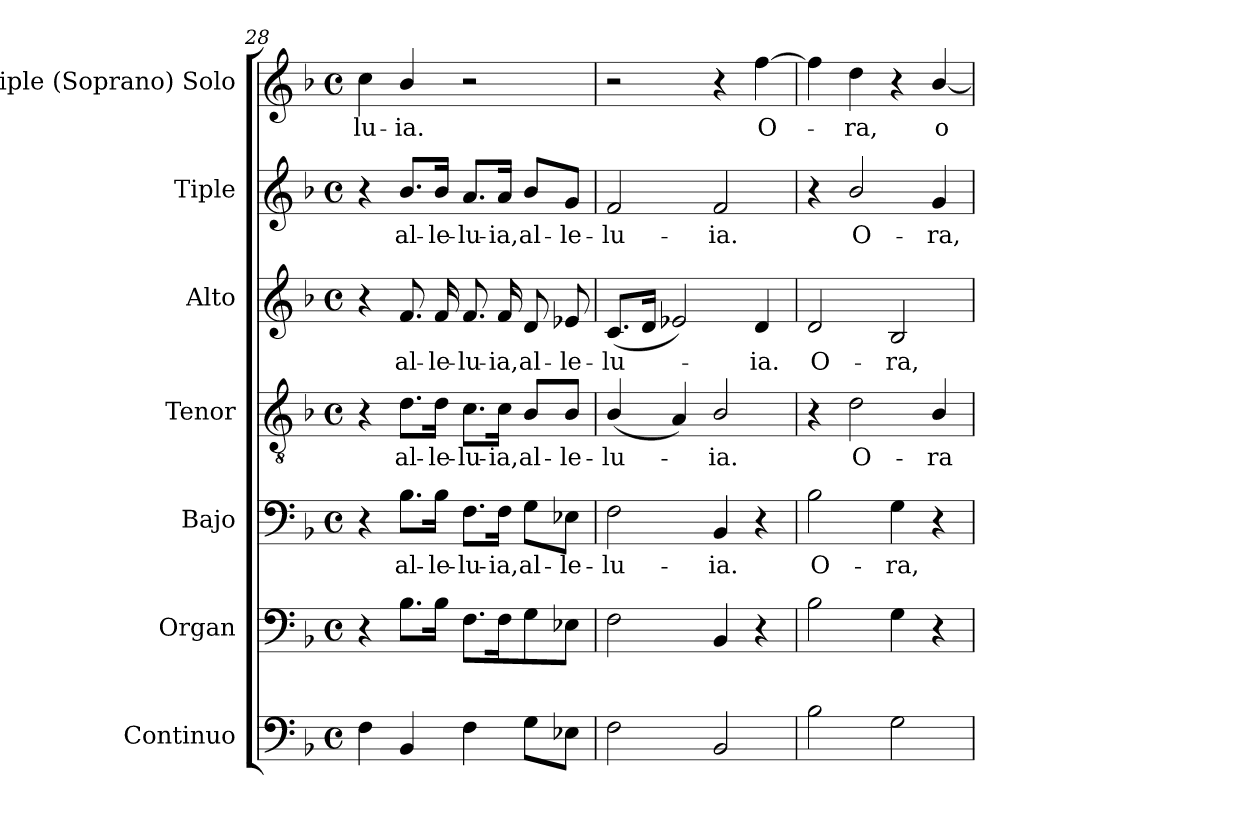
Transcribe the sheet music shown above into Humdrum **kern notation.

**kern	**kern	**kern	**text	**kern	**text	**kern	**text	**kern	**text	**kern	**text
*part7	*part6	*part5	*part5	*part4	*part4	*part3	*part3	*part2	*part2	*part1	*part1
*staff7	*staff6	*staff5	*staff5	*staff4	*staff4	*staff3	*staff3	*staff2	*staff2	*staff1	*staff1
*I"Continuo	*I"Organ	*I"Bajo	*	*I"Tenor	*	*I"Alto	*	*I"Tiple	*	*I"Tiple (Soprano) Solo	*
*I'Cont.	*I'Organ	*I'B.	*	*I'T.	*	*I'A.	*	*	*	*I'S. Solo	*
*clefF4	*clefF4	*clefF4	*	*clefGv2	*	*clefG2	*	*clefG2	*	*clefG2	*
*	*	*	*	*ITrd7c12	*	*	*	*	*	*	*
*k[b-]	*k[b-]	*k[b-]	*	*k[b-]	*	*k[b-]	*	*k[b-]	*	*k[b-]	*
*F:	*F:	*F:	*	*F:	*	*F:	*	*F:	*	*F:	*
*M4/4	*M4/4	*M4/4	*	*M4/4	*	*M4/4	*	*M4/4	*	*M4/4	*
*met(c)	*met(c)	*met(c)	*	*met(c)	*	*met(c)	*	*met(c)	*	*met(c)	*
=28	=28	=28	=28	=28	=28	=28	=28	=28	=28	=28	=28
!	!	!	!	!	!	!	!	!	!	!	!LO:LY:b:color=#000000
4Fi\	4r	4r	.	4r	.	4r	.	4r	.	4cci\	-lu-
!	!	!	!LO:LY:b:color=#000000	!	!	!	!	!	!	!	!
!	!	!	!	!	!LO:LY:b:color=#000000	!	!	!	!	!	!
!	!	!	!	!	!	!	!LO:LY:b:color=#000000	!	!	!	!
!	!	!	!	!	!	!	!	!	!LO:LY:b:color=#000000	!	!
!	!	!	!	!	!	!	!	!	!	!	!LO:LY:b:color=#000000
4BB-i/	8.B-i\L	8.B-i\L	al-	8.Di\L	al-	8.fi/	al-	8.b-i/L	al-	4b-i/	-ia.
!	!	!	!LO:LY:b:color=#000000	!	!	!	!	!	!	!	!
!	!	!	!	!	!LO:LY:b:color=#000000	!	!	!	!	!	!
!	!	!	!	!	!	!	!LO:LY:b:color=#000000	!	!	!	!
!	!	!	!	!	!	!	!	!	!LO:LY:b:color=#000000	!	!
.	16B-i\Jk	16B-i\Jk	-le-	16Di\Jk	-le-	16fi/	-le-	16b-i/Jk	-le-	.	.
!	!	!	!LO:LY:b:color=#000000	!	!	!	!	!	!	!	!
!	!	!	!	!	!LO:LY:b:color=#000000	!	!	!	!	!	!
!	!	!	!	!	!	!	!LO:LY:b:color=#000000	!	!	!	!
!	!	!	!	!	!	!	!	!	!LO:LY:b:color=#000000	!	!
4Fi\	8.Fi\L	8.Fi\L	-lu-	8.Ci\L	-lu-	8.fi/	-lu-	8.ai/L	-lu-	2r	.
!	!	!	!LO:LY:b:color=#000000	!	!	!	!	!	!	!	!
!	!	!	!	!	!LO:LY:b:color=#000000	!	!	!	!	!	!
!	!	!	!	!	!	!	!LO:LY:b:color=#000000	!	!	!	!
!	!	!	!	!	!	!	!	!	!LO:LY:b:color=#000000	!	!
.	16Fi\k	16Fi\Jk	-ia,	16Ci\Jk	-ia,	16fi/	-ia,	16ai/Jk	-ia,	.	.
!	!	!	!LO:LY:b:color=#000000	!	!	!	!	!	!	!	!
!	!	!	!	!	!LO:LY:b:color=#000000	!	!	!	!	!	!
!	!	!	!	!	!	!	!LO:LY:b:color=#000000	!	!	!	!
!	!	!	!	!	!	!	!	!	!LO:LY:b:color=#000000	!	!
8Gi\L	8Gi\	8Gi\L	al-	8BB-i/L	al-	8di/	al-	8b-i/L	al-	.	.
!	!	!	!LO:LY:b:color=#000000	!	!	!	!	!	!	!	!
!	!	!	!	!	!LO:LY:b:color=#000000	!	!	!	!	!	!
!	!	!	!	!	!	!	!LO:LY:b:color=#000000	!	!	!	!
!	!	!	!	!	!	!	!	!	!LO:LY:b:color=#000000	!	!
8E-Xi\J	8E-Xi\J	8E-Xi\J	-le-	8BB-i/J	-le-	8e-Xi/	-le-	8gi/J	-le-	.	.
!!LO:PB:g=z
=29	=29	=29	=29	=29	=29	=29	=29	=29	=29	=29	=29
!	!	!	!LO:LY:b:color=#000000	!	!	!	!	!	!	!	!
!	!	!	!	!	!LO:LY:b:color=#000000	!	!	!	!	!	!
!	!	!	!	!	!	!	!LO:LY:b:color=#000000	!	!	!	!
!	!	!	!	!	!	!	!	!	!LO:LY:b:color=#000000	!	!
2Fi\	2Fi\	2Fi\	-lu-	(4BB-i/	-lu-	(8.ci/L	-lu-	2fi/	-lu-	2r	.
.	.	.	.	.	.	16di/Jk	.	.	.	.	.
.	.	.	.	4AAi/)	.	2e-Xi/)	.	.	.	.	.
!	!	!	!LO:LY:b:color=#000000	!	!	!	!	!	!	!	!
!	!	!	!	!	!LO:LY:b:color=#000000	!	!	!	!	!	!
!	!	!	!	!	!	!	!	!	!LO:LY:b:color=#000000	!	!
2BB-i/	4BB-i/	4BB-i/	-ia.	2BB-i/	-ia.	.	.	2fi/	-ia.	4r	.
!	!	!	!	!	!	!	!LO:LY:b:color=#000000	!	!	!	!
!	!	!	!	!	!	!	!	!	!	!	!LO:LY:b:color=#000000
.	4r	4r	.	.	.	4di/	-ia.	.	.	[4ffi\	O-
=30	=30	=30	=30	=30	=30	=30	=30	=30	=30	=30	=30
!	!	!	!LO:LY:b:color=#000000	!	!	!	!	!	!	!	!
!	!	!	!	!	!	!	!LO:LY:b:color=#000000	!	!	!	!
2B-i\	2B-i\	2B-i\	O-	4r	.	2di/	O-	4r	.	4ffi\]	.
!	!	!	!	!	!LO:LY:b:color=#000000	!	!	!	!	!	!
!	!	!	!	!	!	!	!	!	!LO:LY:b:color=#000000	!	!
!	!	!	!	!	!	!	!	!	!	!	!LO:LY:b:color=#000000
.	.	.	.	2Di\	O-	.	.	2b-i/	O-	4ddi\	-ra,
!	!	!	!LO:LY:b:color=#000000	!	!	!	!	!	!	!	!
!	!	!	!	!	!	!	!LO:LY:b:color=#000000	!	!	!	!
2Gi\	4Gi\	4Gi\	-ra,	.	.	2B-i/	-ra,	.	.	4r	.
!	!	!	!	!	!LO:LY:b:color=#000000	!	!	!	!	!	!
!	!	!	!	!	!	!	!	!	!LO:LY:b:color=#000000	!	!
!	!	!	!	!	!	!	!	!	!	!	!LO:LY:b:color=#000000
.	4r	4r	.	4BB-i/	-ra	.	.	4gi/	-ra,	[4b-i/	o-
=	=	=	=	=	=	=	=	=	=	=	=
*-	*-	*-	*-	*-	*-	*-	*-	*-	*-	*-	*-
